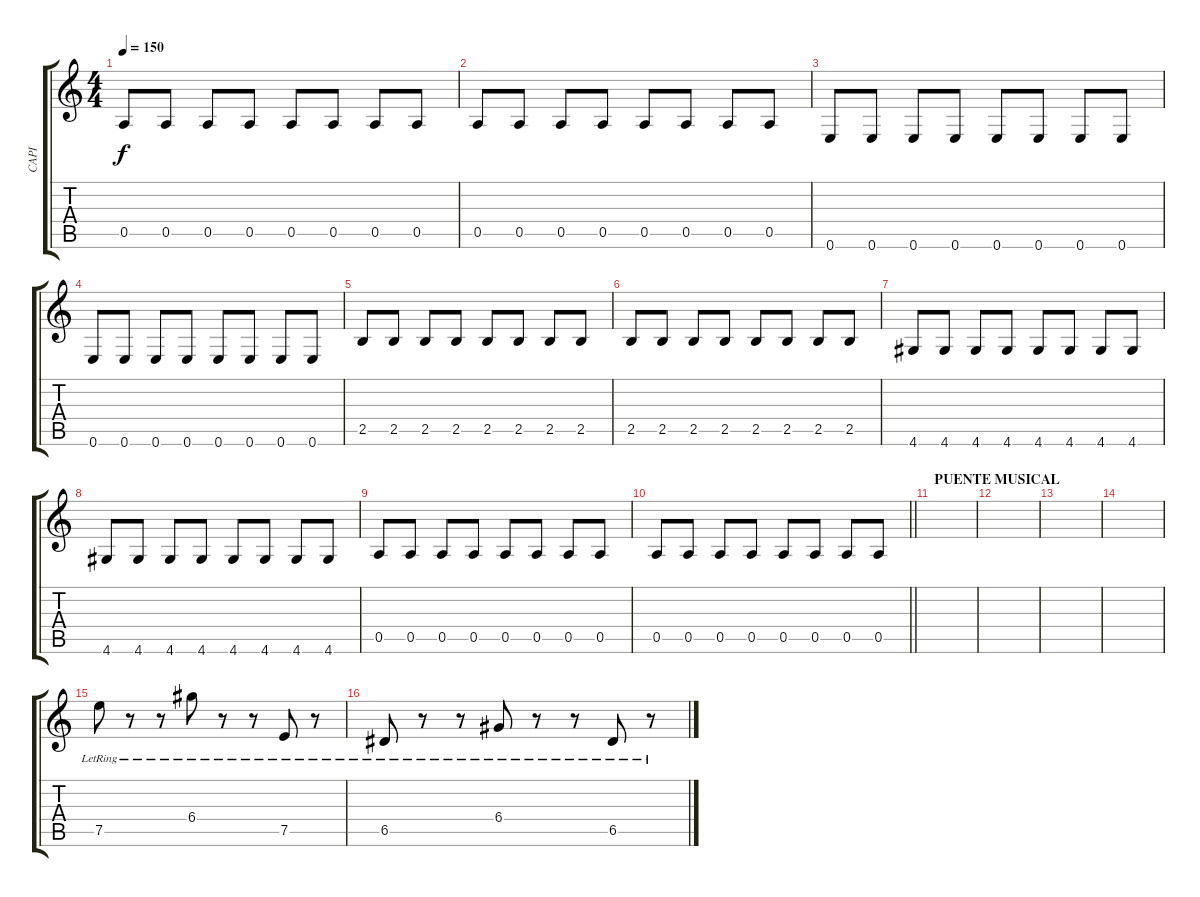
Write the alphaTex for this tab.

\track ("CAPI" "CAPI") {instrument electricbasspick}
\staff {score tabs}
\tuning (E4 B3 G3 D3 A2 E2) {hide}
\ts (4 4)
\tempo 150
\clef g2
\ks c
0.5.8{dy f} 0.5.8 0.5.8 0.5.8 0.5.8 0.5.8 0.5.8 0.5.8 |
0.5.8 0.5.8 0.5.8 0.5.8 0.5.8 0.5.8 0.5.8 0.5.8 |
0.6.8 0.6.8 0.6.8 0.6.8 0.6.8 0.6.8 0.6.8 0.6.8 |
0.6.8 0.6.8 0.6.8 0.6.8 0.6.8 0.6.8 0.6.8 0.6.8 |
2.5.8 2.5.8 2.5.8 2.5.8 2.5.8 2.5.8 2.5.8 2.5.8 |
2.5.8 2.5.8 2.5.8 2.5.8 2.5.8 2.5.8 2.5.8 2.5.8 |
4.6.8 4.6.8 4.6.8 4.6.8 4.6.8 4.6.8 4.6.8 4.6.8 |
4.6.8 4.6.8 4.6.8 4.6.8 4.6.8 4.6.8 4.6.8 4.6.8 |
0.5.8 0.5.8 0.5.8 0.5.8 0.5.8 0.5.8 0.5.8 0.5.8 |
\barLineRight lightlight
0.5.8 0.5.8 0.5.8 0.5.8 0.5.8 0.5.8 0.5.8 0.5.8 |
\section ("" "PUENTE MUSICAL")
|
|
|
|
7.5{lr}.8{ot 8vb} r.8{ot 8vb} r.8{ot 8vb} 6.4{lr}.8{ot 8vb} r.8 r.8 7.5{lr}.8 r.8 |
6.5{lr}.8 r.8 r.8 6.4{lr}.8 r.8 r.8 6.5{lr}.8 r.8
